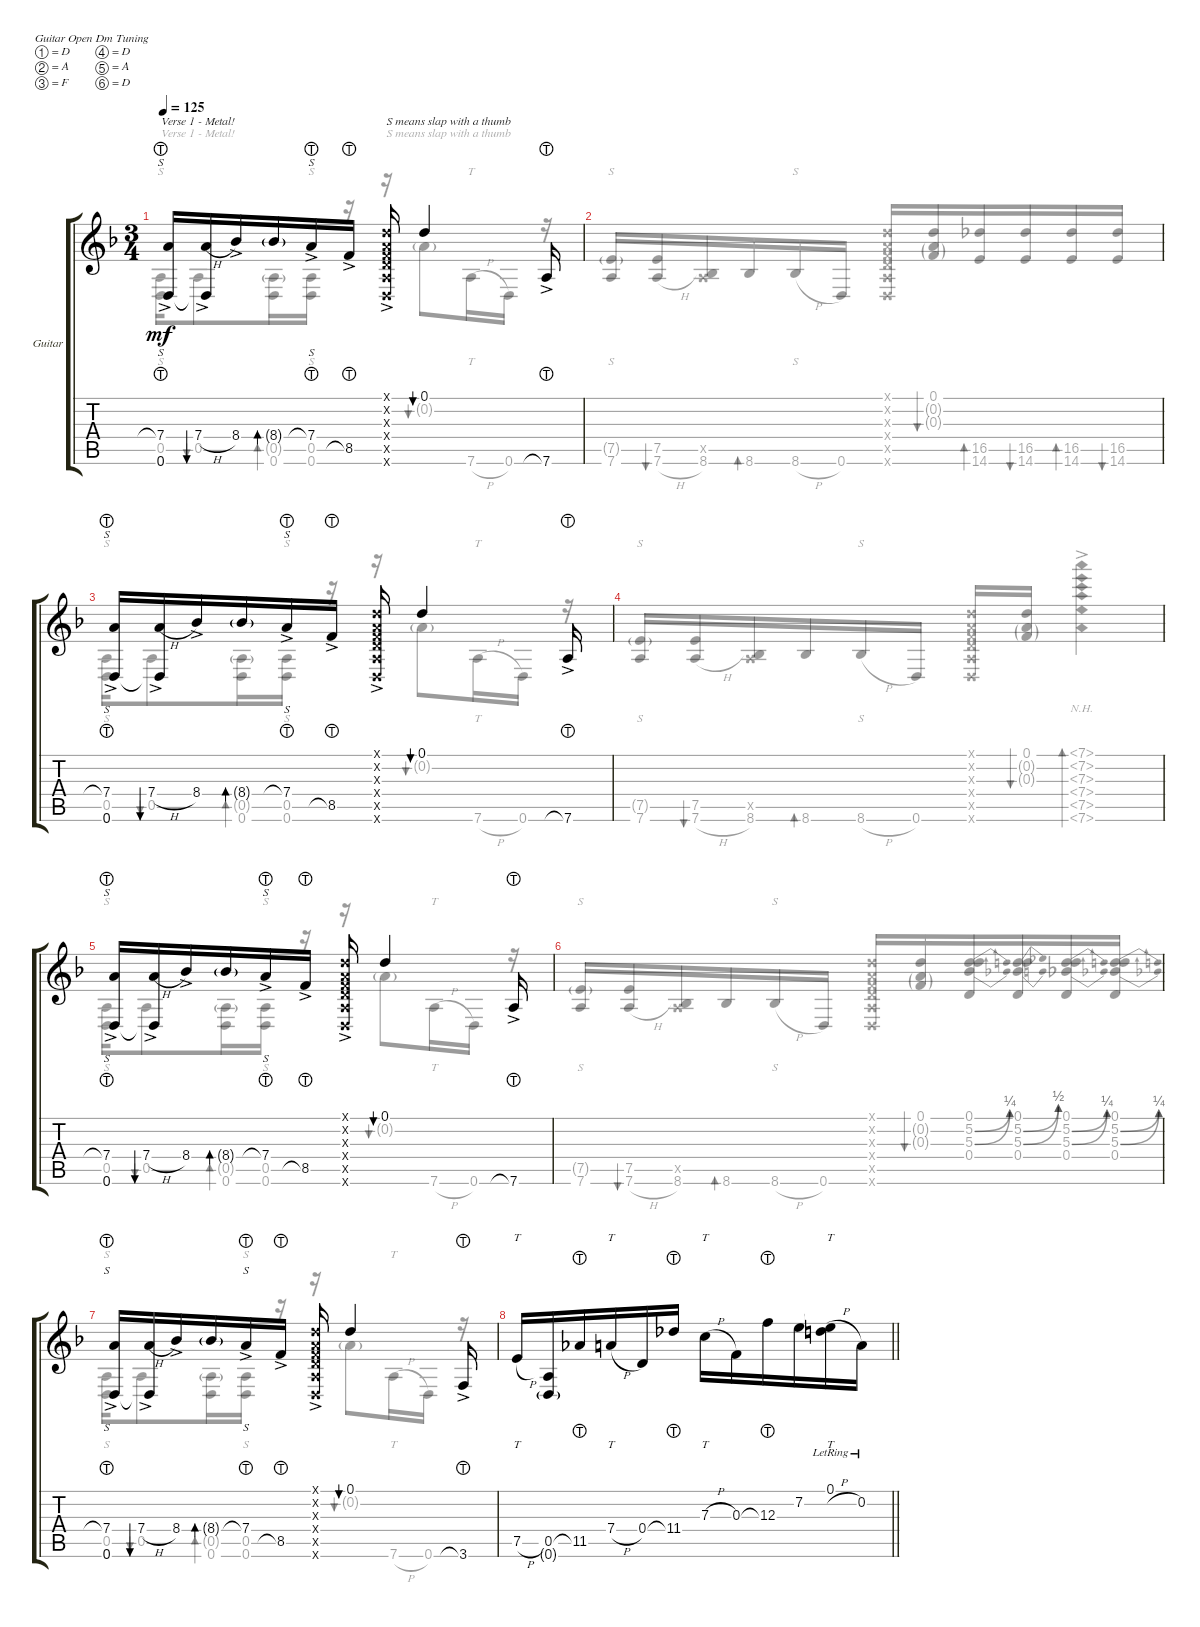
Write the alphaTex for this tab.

\defaultSystemsLayout 4
\bracketExtendMode groupsimilarinstruments
\firstSystemTrackNameOrientation horizontal
\otherSystemsTrackNameOrientation horizontal
\track ("Acoustic Guitar" "Guitar") {instrument acousticguitarsteel}
\staff {score tabs}
\tuning (D4 A3 F3 D3 A2 D2)
\voice
\ts (3 4)
\beaming (8 3 3)
\tempo 125
\clef g2
\ks dminor
(7.4{lht ac acc forcenatural} 0.6{acc forcenatural}).16{s txt "Verse 1 - Metal!" dy mf beam Up} (7.4{h ac acc forcenatural} 0.6{t acc forcenatural}).16{bu 30 beam Up} 8.4{ac acc b}.16{beam Up} 8.4{g acc b}.16{bd 0 beam Up} 7.4{lht ac acc forcenatural}.16{s beam Up} 8.5{lht ac acc forcenatural}.16{beam Up} (0.6{ac x acc forcenatural} 0.5{ac x acc forcenatural} 0.4{ac x acc forcenatural} 0.3{ac x acc forcenatural} 0.2{ac x acc forcenatural} 0.1{ac x acc forcenatural}).16{txt "S means slap with a thumb" beam Up} 0.1{acc forcenatural}.4{bu 30 beam Up} 7.6{lht ac acc forcenatural}.16{beam Up} |
|
\scale
0.549579 (7.4{lht ac acc forcenatural} 0.6{acc forcenatural}).16{s beam Up} (7.4{h ac acc forcenatural} 0.6{t acc forcenatural}).16{bu 30 beam Up} 8.4{ac acc b}.16{beam Up} 8.4{g acc b}.16{bd 0 beam Up} 7.4{lht ac acc forcenatural}.16{s beam Up} 8.5{lht ac acc forcenatural}.16{beam Up} (0.6{ac x acc forcenatural} 0.5{ac x acc forcenatural} 0.4{ac x acc forcenatural} 0.3{ac x acc forcenatural} 0.2{ac x acc forcenatural} 0.1{ac x acc forcenatural}).16{beam Up} 0.1{acc forcenatural}.4{bu 30 beam Up} 7.6{lht ac acc forcenatural}.16{beam Up} |
\scale
0.450388 |
(7.4{lht ac acc forcenatural} 0.6{acc forcenatural}).16{s beam Up} (7.4{h ac acc forcenatural} 0.6{t acc forcenatural}).16{bu 30 beam Up} 8.4{ac acc b}.16{beam Up} 8.4{g acc b}.16{bd 0 beam Up} 7.4{lht ac acc forcenatural}.16{s beam Up} 8.5{lht ac acc forcenatural}.16{beam Up} (0.6{ac x acc forcenatural} 0.5{ac x acc forcenatural} 0.4{ac x acc forcenatural} 0.3{ac x acc forcenatural} 0.2{ac x acc forcenatural} 0.1{ac x acc forcenatural}).16{beam Up} 0.1{acc forcenatural}.4{bu 30 beam Up} 7.6{lht ac acc forcenatural}.16{beam Up} |
\scale
0.502936 |
\scale
0.497154 (7.4{lht ac acc forcenatural} 0.6{acc forcenatural}).16{s beam Up} (7.4{h ac acc forcenatural} 0.6{t acc forcenatural}).16{bu 30 beam Up} 8.4{ac acc b}.16{beam Up} 8.4{g acc b}.16{bd 0 beam Up} 7.4{lht ac acc forcenatural}.16{s beam Up} 8.5{lht ac acc forcenatural}.16{beam Up} (0.6{ac x acc forcenatural} 0.5{ac x acc forcenatural} 0.4{ac x acc forcenatural} 0.3{ac x acc forcenatural} 0.2{ac x acc forcenatural} 0.1{ac x acc forcenatural}).16{beam Up} 0.1{acc forcenatural}.4{bu 30 beam Up} 3.6{lht ac acc forcenatural}.16{beam Up} |
\barLineRight lightlight
7.5{h acc forcenatural}.16{tt beam Up} (0.5{acc forcenatural} 0.6{g acc forcenatural}).16{beam Up} 11.5{lht acc b}.16{beam Up} 7.4{h acc forcenatural}.16{tt beam Up} 0.4{acc forcenatural}.16{beam Up} 11.4{lht acc b}.16{beam Up} 7.3{h acc forcenatural}.16{tt beam Down} 0.3{acc forcenatural}.16{beam Down} 12.3{lht acc forcenatural}.16{beam Down} 7.2{acc forcenatural}.16{beam Down} (0.1{lr acc forcenatural} 7.2{h t acc forcenatural}).16{tt beam Down} 0.2{lr acc forcenatural}.16{beam Down}
\voice
\clef g2
\ottava regular
\simile none
\ks dminor
(0.6{acc forcenatural} 0.5{acc forcenatural}).16{s txt "Verse 1 - Metal!" dy mf beam Down} 0.5{acc forcenatural}.8{bu 30 beam Down} (0.6{acc forcenatural} 0.5{g acc forcenatural}).16{bd 30 beam Down} (0.6{acc forcenatural} 0.5{acc forcenatural}).16{s beam Down} r.16{beam Down} r.16{txt "S means slap with a thumb" beam Down} 0.2{g acc forcenatural}.8{bu 30 beam Down} 7.6{h acc forcenatural}.16{tt beam Down} 0.6{acc forcenatural}.16{beam Down} r.16{beam Down} |
(7.6{acc forcenatural} 7.5{g acc forcenatural}).16{s beam Up} (7.5{acc forcenatural} 7.6{h acc forcenatural}).16{bu 30 beam Up} (8.6{acc b} 0.5{x acc forcenatural}).16{beam Up} 8.6{acc b}.16{bd 30 beam Up} 8.6{h acc b}.16{s beam Up} 0.6{acc forcenatural}.16{beam Up} (0.6{x acc forcenatural} 0.5{x acc forcenatural} 0.4{x acc forcenatural} 0.3{x acc forcenatural} 0.2{x acc forcenatural} 0.1{x acc forcenatural}).16{beam Up} (0.2{g acc forcenatural} 0.3{g acc forcenatural} 0.1{acc forcenatural}).16{bu 30 beam Up} (16.5{acc b} 14.6{acc forcenatural}).16{bd 30 beam Up} (16.5{acc b} 14.6{acc forcenatural}).16{bu 30 beam Up} (16.5{acc b} 14.6{acc forcenatural}).16{bd 30 beam Up} (16.5{acc b} 14.6{acc forcenatural}).16{bu 30 beam Up} |
(0.6{acc forcenatural} 0.5{acc forcenatural}).16{s beam Down} 0.5{acc forcenatural}.8{bu 30 beam Down} (0.6{acc forcenatural} 0.5{g acc forcenatural}).16{bd 30 beam Down} (0.6{acc forcenatural} 0.5{acc forcenatural}).16{s beam Down} r.16{beam Down} r.16{beam Down} 0.2{g acc forcenatural}.8{bu 30 beam Down} 7.6{h acc forcenatural}.16{tt beam Down} 0.6{acc forcenatural}.16{beam Down} r.16{beam Down} |
(7.6{acc forcenatural} 7.5{g acc forcenatural}).16{s beam Up} (7.5{acc forcenatural} 7.6{h acc forcenatural}).16{bu 30 beam Up} (8.6{acc b} 0.5{x acc forcenatural}).16{beam Up} 8.6{acc b}.16{bd 30 beam Up} 8.6{h acc b}.16{s beam Up} 0.6{acc forcenatural}.16{beam Up} (0.6{x acc forcenatural} 0.5{x acc forcenatural} 0.4{x acc forcenatural} 0.3{x acc forcenatural} 0.2{x acc forcenatural} 0.1{x acc forcenatural}).16{beam Up} (0.2{g acc forcenatural} 0.3{g acc forcenatural} 0.1{acc forcenatural}).16{bu 30 beam Up} (7.1{nh ac acc forcenatural} 7.2{nh ac acc forcenatural} 7.3{nh ac acc forcenatural} 7.4{nh ac acc forcenatural} 7.5{nh ac acc forcenatural} 7.6{nh acc forcenatural}).4{bd 30 beam Down} |
(0.6{acc forcenatural} 0.5{acc forcenatural}).16{s beam Down} 0.5{acc forcenatural}.8{bu 30 beam Down} (0.6{acc forcenatural} 0.5{g acc forcenatural}).16{bd 30 beam Down} (0.6{acc forcenatural} 0.5{acc forcenatural}).16{s beam Down} r.16{beam Down} r.16{beam Down} 0.2{g acc forcenatural}.8{bu 30 beam Down} 7.6{h acc forcenatural}.16{tt beam Down} 0.6{acc forcenatural}.16{beam Down} r.16{beam Down} |
(7.6{acc forcenatural} 7.5{g acc forcenatural}).16{s beam Up} (7.5{acc forcenatural} 7.6{h acc forcenatural}).16{bu 30 beam Up} (8.6{acc b} 0.5{x acc forcenatural}).16{beam Up} 8.6{acc b}.16{bd 30 beam Up} 8.6{h acc b}.16{s beam Up} 0.6{acc forcenatural}.16{beam Up} (0.6{x acc forcenatural} 0.5{x acc forcenatural} 0.4{x acc forcenatural} 0.3{x acc forcenatural} 0.2{x acc forcenatural} 0.1{x acc forcenatural}).16{beam Up} (0.2{g acc forcenatural} 0.3{g acc forcenatural} 0.1{acc forcenatural}).16{bu 30 beam Up} (5.3{be (bend 0 0 7.8 1) acc b} 5.2{be (bend 0 0 6.6 1) acc forcenatural} 0.4{acc forcenatural} 0.1{acc forcenatural}).16{beam Up} (5.2{be (bend 0 0 6 2) acc forcenatural} 5.3{be (bend 0 0 6 2) acc b} 0.4{acc forcenatural} 0.1{acc forcenatural}).16{beam Up} (5.2{be (bend 0 0 3 1) acc forcenatural} 5.3{be (bend 0 0 6 1) acc b} 0.4{acc forcenatural} 0.1{acc forcenatural}).16{beam Up} (5.3{be (bend 0 0 7.8 1) acc b} 5.2{be (bend 0 0 6.6 1) acc forcenatural} 0.4{acc forcenatural} 0.1{acc forcenatural}).16{beam Up} |
(0.6{acc forcenatural} 0.5{acc forcenatural}).16{s beam Down} 0.5{acc forcenatural}.8{bu 30 beam Down} (0.6{acc forcenatural} 0.5{g acc forcenatural}).16{bd 30 beam Down} (0.6{acc forcenatural} 0.5{acc forcenatural}).16{s beam Down} r.16{beam Down} r.16{beam Down} 0.2{g acc forcenatural}.8{bu 30 beam Down} 7.6{h acc forcenatural}.16{tt beam Down} 0.6{acc forcenatural}.16{beam Down} r.16{beam Down} |
\barLineRight lightlight
